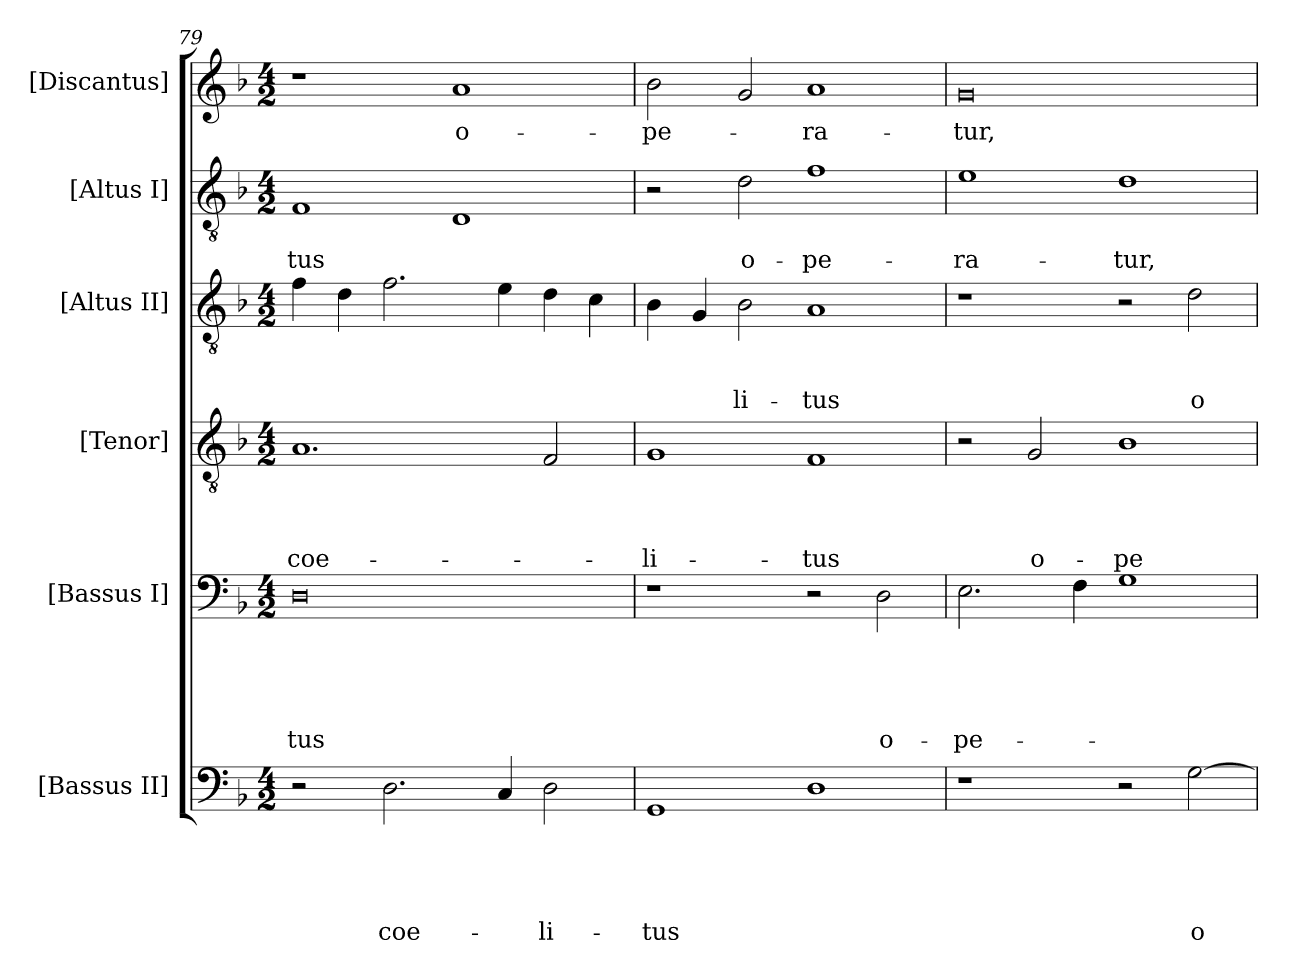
**kern	**text	**text	**text	**text	**text	**kern	**text	**text	**text	**text	**text	**kern	**text	**text	**text	**text	**kern	**text	**text	**text	**kern	**text	**text	**kern	**text
*part6	*part6	*part6	*part6	*part6	*part6	*part5	*part5	*part5	*part5	*part5	*part5	*part4	*part4	*part4	*part4	*part4	*part3	*part3	*part3	*part3	*part2	*part2	*part2	*part1	*part1
*staff6	*staff6	*staff6	*staff6	*staff6	*staff6	*staff5	*staff5	*staff5	*staff5	*staff5	*staff5	*staff4	*staff4	*staff4	*staff4	*staff4	*staff3	*staff3	*staff3	*staff3	*staff2	*staff2	*staff2	*staff1	*staff1
*I"[Bassus II]	*	*	*	*	*	*I"[Bassus I]	*	*	*	*	*	*I"[Tenor]	*	*	*	*	*I"[Altus II]	*	*	*	*I"[Altus I]	*	*	*I"[Discantus]	*
*clefF4	*	*	*	*	*	*clefF4	*	*	*	*	*	*clefGv2	*	*	*	*	*clefGv2	*	*	*	*clefGv2	*	*	*clefG2	*
*k[b-]	*	*	*	*	*	*k[b-]	*	*	*	*	*	*k[b-]	*	*	*	*	*k[b-]	*	*	*	*k[b-]	*	*	*k[b-]	*
*M4/2	*	*	*	*	*	*M4/2	*	*	*	*	*	*M4/2	*	*	*	*	*M4/2	*	*	*	*M4/2	*	*	*M4/2	*
=79	=79	=79	=79	=79	=79	=79	=79	=79	=79	=79	=79	=79	=79	=79	=79	=79	=79	=79	=79	=79	=79	=79	=79	=79	=79
2r	.	.	.	.	.	0D\	.	.	.	.	-tus	1.A/	.	.	.	coe-	4f\	.	.	.	1F/	.	-tus	1r	.
.	.	.	.	.	.	.	.	.	.	.	.	.	.	.	.	.	4d\	.	.	.	.	.	.	.	.
2.D\	.	.	.	.	coe-	.	.	.	.	.	.	.	.	.	.	.	2.f\	.	.	.	.	.	.	.	.
.	.	.	.	.	.	.	.	.	.	.	.	.	.	.	.	.	.	.	.	.	1D/	.	.	1a/	o-
4C/	.	.	.	.	.	.	.	.	.	.	.	.	.	.	.	.	4e\	.	.	.	.	.	.	.	.
2D\	.	.	.	.	-li-	.	.	.	.	.	.	2F/	.	.	.	.	4d\	.	.	.	.	.	.	.	.
.	.	.	.	.	.	.	.	.	.	.	.	.	.	.	.	.	4c\	.	.	.	.	.	.	.	.
=80	=80	=80	=80	=80	=80	=80	=80	=80	=80	=80	=80	=80	=80	=80	=80	=80	=80	=80	=80	=80	=80	=80	=80	=80	=80
1GG/	.	.	.	.	-tus	1r	.	.	.	.	.	1G/	.	.	.	-li-	4B-\	.	.	.	2r	.	.	2b-\	-pe-
.	.	.	.	.	.	.	.	.	.	.	.	.	.	.	.	.	4G/	.	.	.	.	.	.	.	.
.	.	.	.	.	.	.	.	.	.	.	.	.	.	.	.	.	2B-\	.	.	-li-	2d\	.	o-	2g/	.
1D\	.	.	.	.	.	2r	.	.	.	.	.	1F/	.	.	.	-tus	1A/	.	.	-tus	1f/	.	-pe-	1a/	-ra-
.	.	.	.	.	.	2D\	.	.	.	.	o-	.	.	.	.	.	.	.	.	.	.	.	.	.	.
=81	=81	=81	=81	=81	=81	=81	=81	=81	=81	=81	=81	=81	=81	=81	=81	=81	=81	=81	=81	=81	=81	=81	=81	=81	=81
1r	.	.	.	.	.	2.E\	.	.	.	.	-pe-	2r	.	.	.	.	1r	.	.	.	1e\	.	-ra-	0g/	-tur,
.	.	.	.	.	.	.	.	.	.	.	.	2G/	.	.	.	o-	.	.	.	.	.	.	.	.	.
.	.	.	.	.	.	4F\	.	.	.	.	.	.	.	.	.	.	.	.	.	.	.	.	.	.	.
2r	.	.	.	.	.	1G\	.	.	.	.	.	1B-\	.	.	.	-pe-	2r	.	.	.	1d\	.	-tur,	.	.
[2G\	.	.	.	.	o-	.	.	.	.	.	.	.	.	.	.	.	2d\	.	.	o-	.	.	.	.	.
=	=	=	=	=	=	=	=	=	=	=	=	=	=	=	=	=	=	=	=	=	=	=	=	=	=
*-	*-	*-	*-	*-	*-	*-	*-	*-	*-	*-	*-	*-	*-	*-	*-	*-	*-	*-	*-	*-	*-	*-	*-	*-	*-
